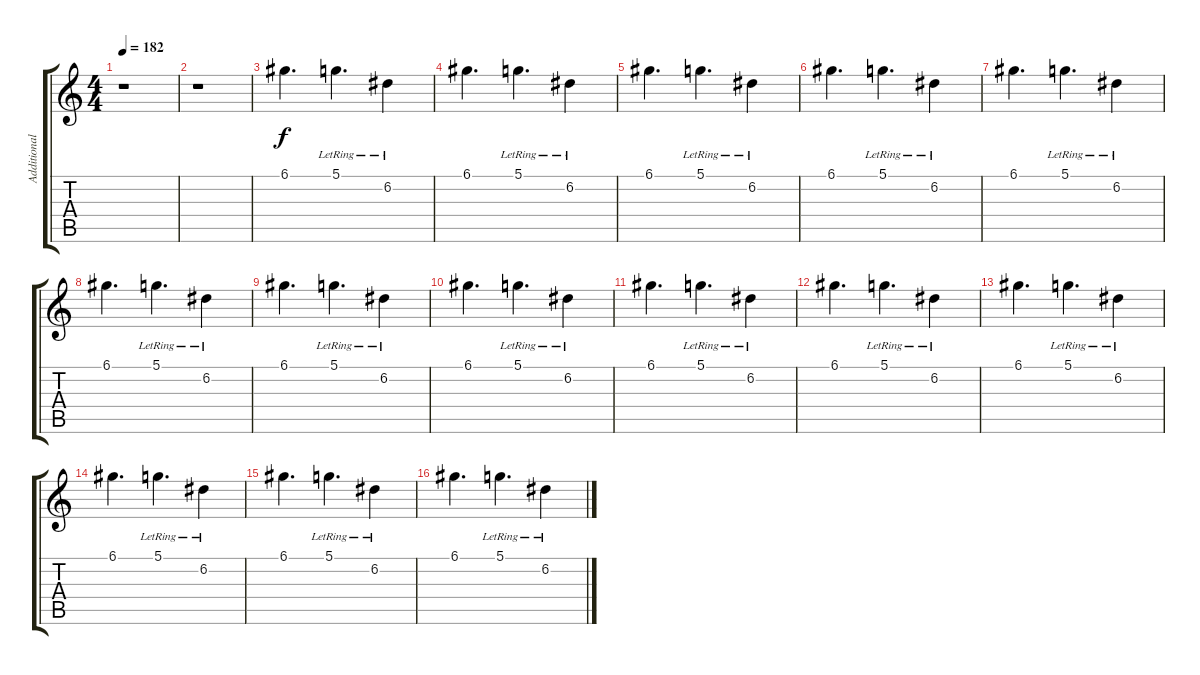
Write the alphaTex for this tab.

\track ("Additional Guitar 2" "Additional") {instrument electricguitarclean}
\staff {score tabs}
\tuning (D4 A3 F3 C3 G2 C2) {hide}
\ts (4 4)
\tempo 182
\clef g2
\ks c
r.1{dy f} |
r.1 |
6.1.4{d} 5.1{lr}.4{d} 6.2{lr}.4 |
6.1.4{d} 5.1{lr}.4{d} 6.2{lr}.4 |
6.1.4{d} 5.1{lr}.4{d} 6.2{lr}.4 |
6.1.4{d} 5.1{lr}.4{d} 6.2{lr}.4 |
6.1.4{d} 5.1{lr}.4{d} 6.2{lr}.4 |
6.1.4{d} 5.1{lr}.4{d} 6.2{lr}.4 |
6.1.4{d} 5.1{lr}.4{d} 6.2{lr}.4 |
6.1.4{d} 5.1{lr}.4{d} 6.2{lr}.4 |
6.1.4{d} 5.1{lr}.4{d} 6.2{lr}.4 |
6.1.4{d} 5.1{lr}.4{d} 6.2{lr}.4 |
6.1.4{d} 5.1{lr}.4{d} 6.2{lr}.4 |
6.1.4{d} 5.1{lr}.4{d} 6.2{lr}.4 |
6.1.4{d} 5.1{lr}.4{d} 6.2{lr}.4 |
6.1.4{d} 5.1{lr}.4{d} 6.2{lr}.4
